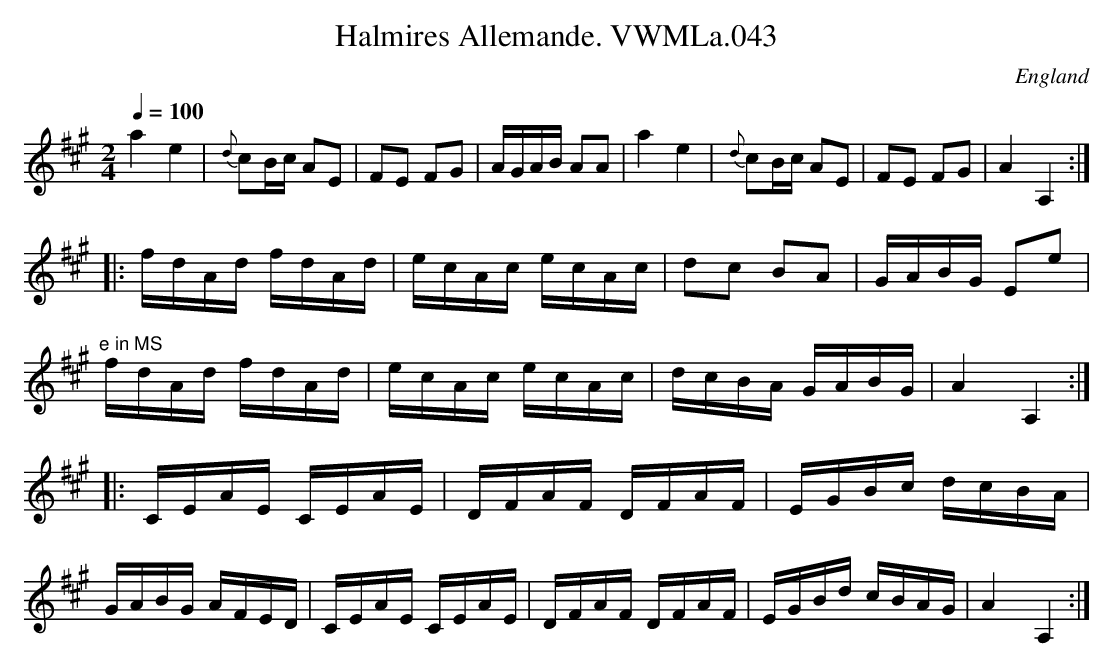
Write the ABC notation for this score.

X:1
T:Halmires Allemande. VWMLa.043
O:England
M:2/4
L:1/16
Q:1/4=100
K:A major
a4e4|{d}c2Bc A2E2|F2E2 F2G2|AGAB A2A2|a4 e4|\
{d}c2Bc A2E2|F2E2 F2G2|A4 A,4:|
|:fdAd fdAd|ecAc ecAc|d2c2 B2A2|GABG E2e2|
"^e in MS"fdAd fdAd|ecAc ecAc|dcBA GABG|A4A,4:|
|:CEAE CEAE|DFAF DFAF|EGBc dcBA|GABG AFED|\
CEAE CEAE|DFAF DFAF|EGBd cBAG|A4 A,4:|
